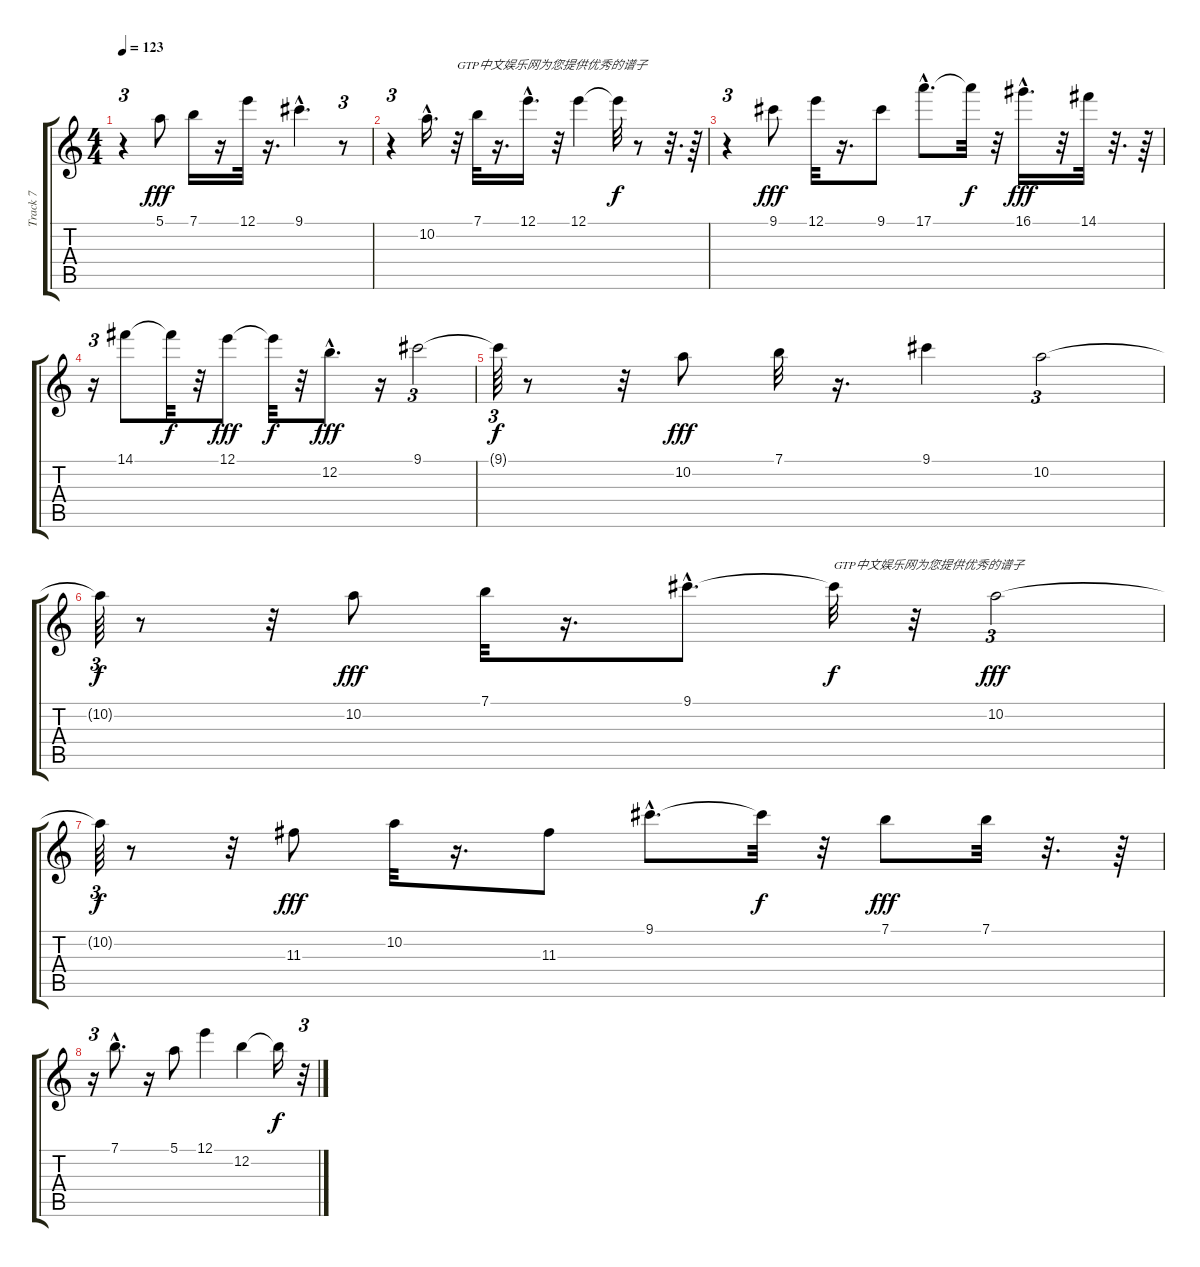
\track ("Track 7" "Track 7") {instrument overdrivenguitar}
\staff {score tabs}
\tuning (E4 B3 G3 D3 A2 E2) {hide}
\ts (4 4)
\tempo 123
\clef g2
\ks c
r.4{tu (3 2) dy fff instrument overdrivenguitar} 5.1.8 7.1.16 r.16 12.1.32 r.16{d} 9.1{hac}.4{d} r.8{tu (3 2)} |
r.4{tu (3 2)} 10.2{hac}.16{d} r.32{txt "GTP中文娱乐网为您提供优秀的谱子"} 7.1.32 r.16{d} 12.1{hac}.16{d} r.32 12.1.4 12.1{t}.32{dy f} r.8 r.32{d} r.64 |
r.4{tu (3 2)} 9.1.8{dy fff} 12.1.32 r.16{d} 9.1.8 17.1{hac}.8{d} 17.1{t}.32{dy f} r.32 16.1{hac}.16{d dy fff} r.32 14.1.32 r.32{d} r.64 |
r.16{tu (3 2)} 14.1.8 14.1{t}.32{dy f} r.32 12.1.8{dy fff} 12.1{t}.32{dy f} r.32 12.2{hac}.8{d dy fff} r.16 9.1.2{tu (3 2)} |
9.1{t}.64{tu (3 2) dy f} r.8 r.32 10.2.8{dy fff} 7.1.32 r.16{d} 9.1.4 10.2.2{tu (3 2)} |
10.2{t}.64{tu (3 2) dy f} r.8 r.32 10.2.8{dy fff} 7.1.32 r.16{d} 9.1{hac}.8{d} 9.1{t}.32{txt "GTP中文娱乐网为您提供优秀的谱子" dy f} r.32 10.2.2{tu (3 2) dy fff} |
10.2{t}.64{tu (3 2) dy f} r.8 r.32 11.3.8{dy fff} 10.2.32 r.16{d} 11.3.8 9.1{hac}.8{d} 9.1{t}.32{dy f} r.32 7.1.8{dy fff} 7.1.32 r.32{d} r.64 |
r.16{tu (3 2)} 7.1{hac}.8{d} r.16 5.1.8 12.1.4 12.2.4 12.2{t}.16{dy f} r.32{tu (3 2)}
